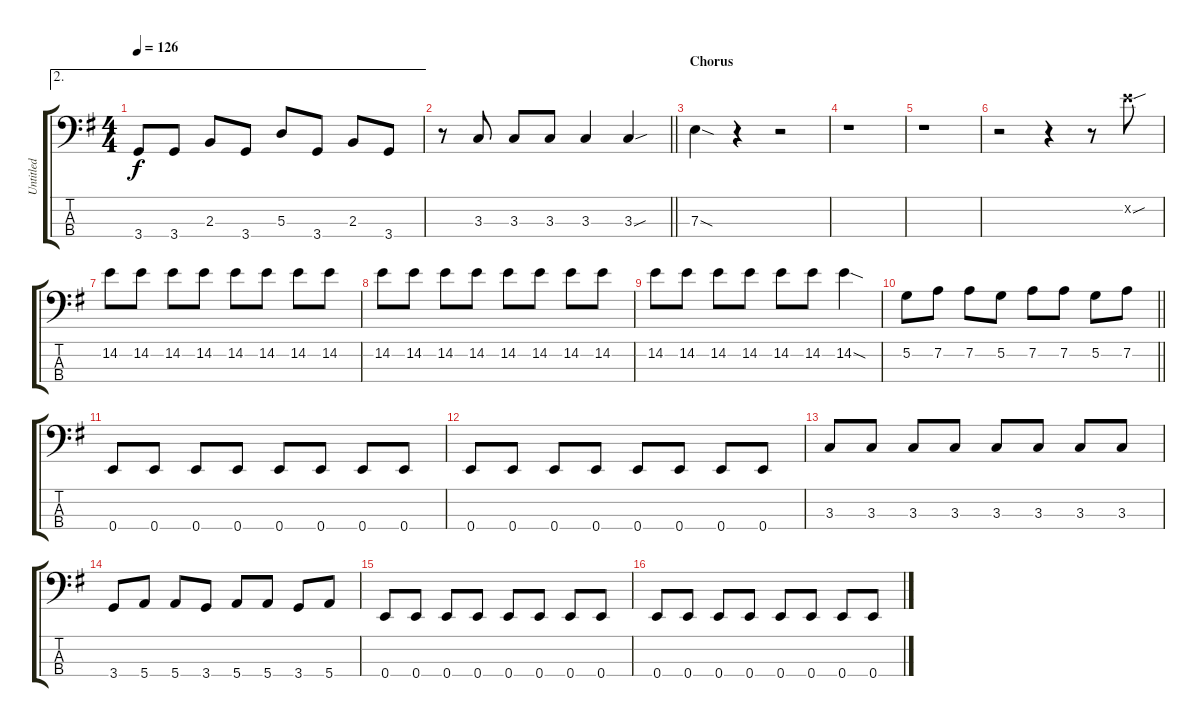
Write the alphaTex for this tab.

\track ("Untitled" "Untitled") {instrument electricbassfinger}
\staff {score tabs}
\tuning (G2 D2 A1 E1) {hide}
\ae 2
\ts (4 4)
\tempo 126
\clef f4
\ks g
3.4.8{dy f} 3.4.8 2.3.8 3.4.8 5.3.8 3.4.8 2.3.8 3.4.8 |
\barLineRight lightlight
r.8 3.3.8 3.3.8 3.3.8 3.3.4 3.3{sou}.4 |
\section ("" "Chorus")
7.3{sod}.4 r.4 r.2 |
r.1 |
r.1 |
r.2 r.4 r.8 14.2{sou x}.8 |
14.2.8 14.2.8 14.2.8 14.2.8 14.2.8 14.2.8 14.2.8 14.2.8 |
14.2.8 14.2.8 14.2.8 14.2.8 14.2.8 14.2.8 14.2.8 14.2.8 |
14.2.8 14.2.8 14.2.8 14.2.8 14.2.8 14.2.8 14.2{sod}.4 |
\barLineRight lightlight
5.2.8 7.2.8 7.2.8 5.2.8 7.2.8 7.2.8 5.2.8 7.2.8 |
0.4.8 0.4.8 0.4.8 0.4.8 0.4.8 0.4.8 0.4.8 0.4.8 |
0.4.8 0.4.8 0.4.8 0.4.8 0.4.8 0.4.8 0.4.8 0.4.8 |
3.3.8 3.3.8 3.3.8 3.3.8 3.3.8 3.3.8 3.3.8 3.3.8 |
3.4.8 5.4.8 5.4.8 3.4.8 5.4.8 5.4.8 3.4.8 5.4.8 |
0.4.8 0.4.8 0.4.8 0.4.8 0.4.8 0.4.8 0.4.8 0.4.8 |
0.4.8 0.4.8 0.4.8 0.4.8 0.4.8 0.4.8 0.4.8 0.4.8
